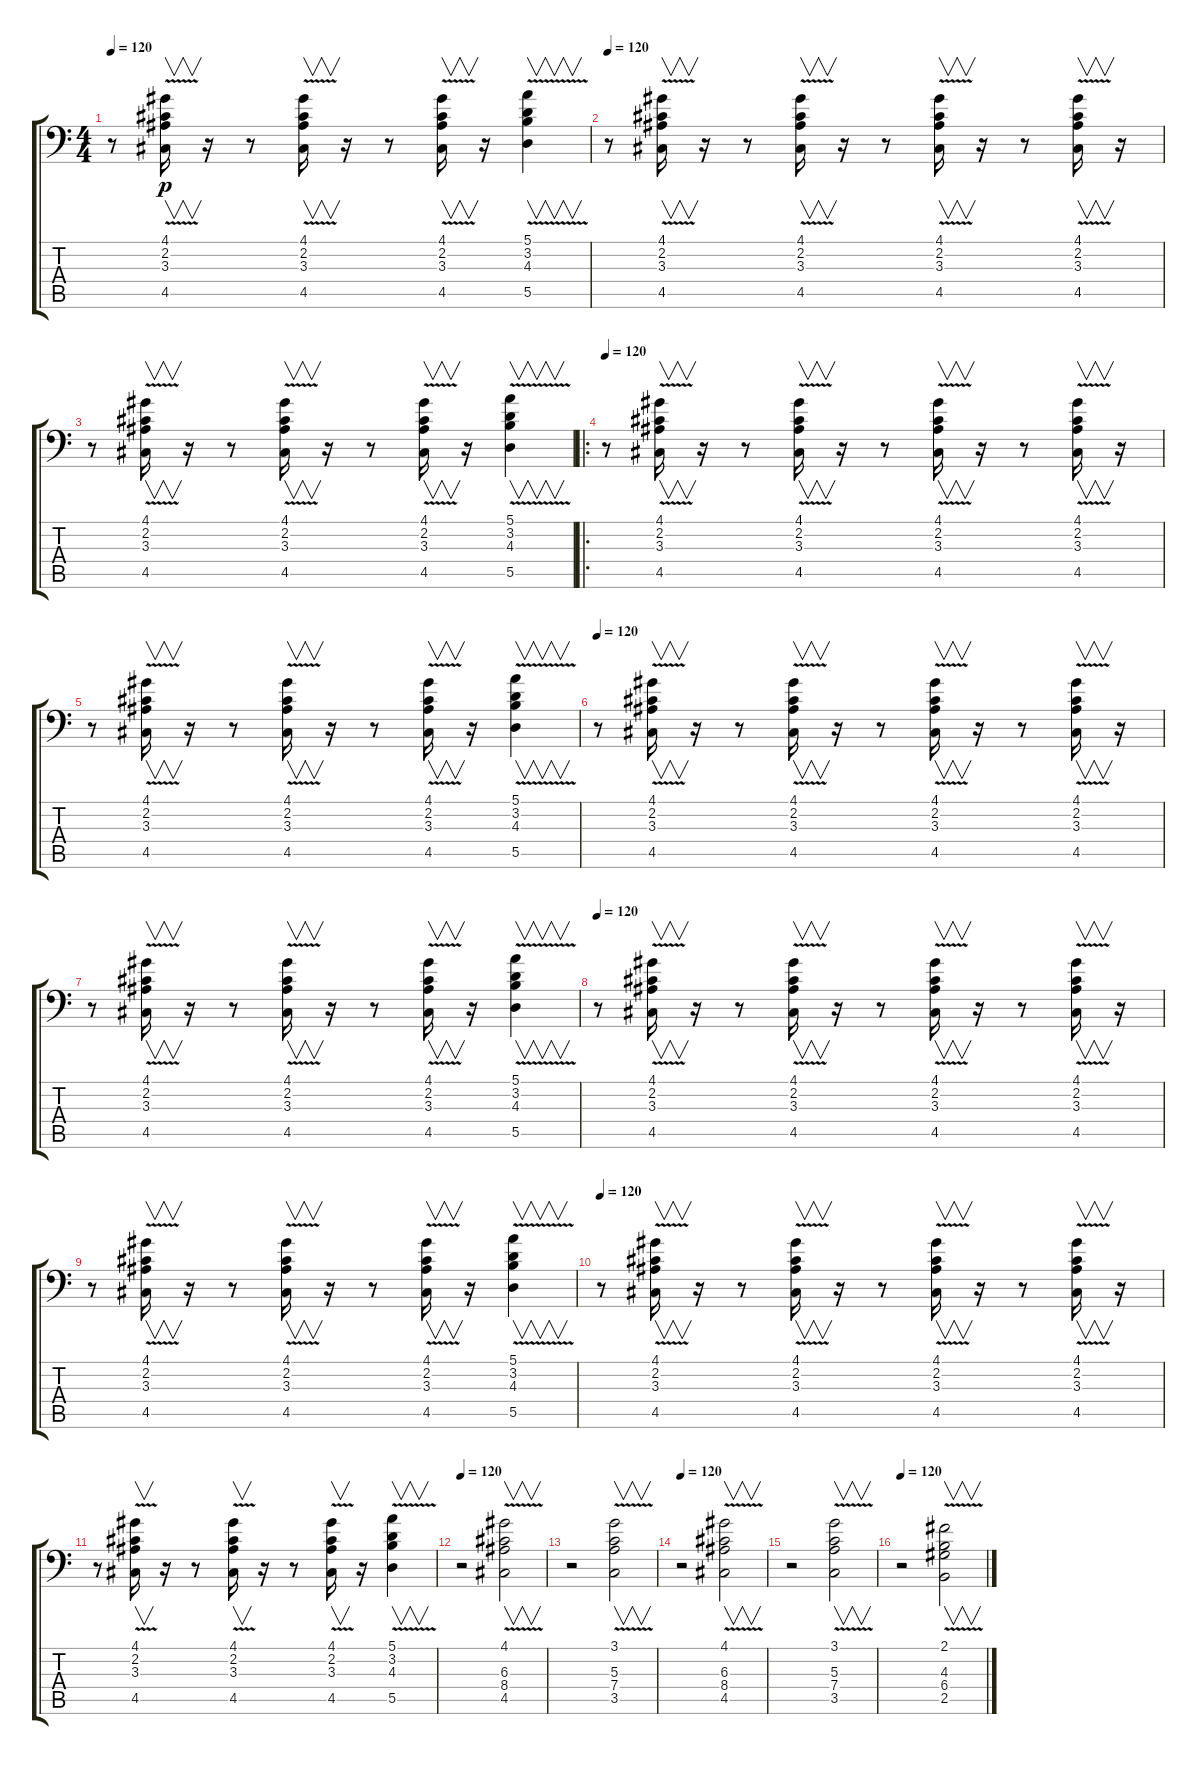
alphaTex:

\track "" {instrument churchorgan}
\staff {score tabs}
\tuning (E4 B3 G3 D3 A2 G1) {hide}
\ts (4 4)
\tempo 120
\clef f4
\ks c
r.8{dy p} (4.1{v} 2.2{v} 3.3{v} 4.5{v}).16{v} r.16 r.8 (4.1{v} 2.2{v} 3.3{v} 4.5{v}).16{v} r.16 r.8 (4.1{v} 2.2{v} 3.3{v} 4.5{v}).16{v} r.16 (5.1{v} 3.2{v} 4.3{v} 5.5{v}).4{v} |
\tempo 120
r.8{volume 11 balance 11 instrument lead6voice} (4.1{v} 2.2{v} 3.3{v} 4.5{v}).16{v} r.16 r.8 (4.1{v} 2.2{v} 3.3{v} 4.5{v}).16{v} r.16 r.8 (4.1{v} 2.2{v} 3.3{v} 4.5{v}).16{v} r.16 r.8 (4.1{v} 2.2{v} 3.3{v} 4.5{v}).16{v} r.16 |
r.8 (4.1{v} 2.2{v} 3.3{v} 4.5{v}).16{v} r.16 r.8 (4.1{v} 2.2{v} 3.3{v} 4.5{v}).16{v} r.16 r.8 (4.1{v} 2.2{v} 3.3{v} 4.5{v}).16{v} r.16 (5.1{v} 3.2{v} 4.3{v} 5.5{v}).4{v} |
\ro
\tempo 120
r.8{volume 11 balance 11 instrument lead6voice} (4.1{v} 2.2{v} 3.3{v} 4.5{v}).16{v} r.16 r.8 (4.1{v} 2.2{v} 3.3{v} 4.5{v}).16{v} r.16 r.8 (4.1{v} 2.2{v} 3.3{v} 4.5{v}).16{v} r.16 r.8 (4.1{v} 2.2{v} 3.3{v} 4.5{v}).16{v} r.16 |
r.8 (4.1{v} 2.2{v} 3.3{v} 4.5{v}).16{v} r.16 r.8 (4.1{v} 2.2{v} 3.3{v} 4.5{v}).16{v} r.16 r.8 (4.1{v} 2.2{v} 3.3{v} 4.5{v}).16{v} r.16 (5.1{v} 3.2{v} 4.3{v} 5.5{v}).4{v} |
\tempo 120
r.8{volume 11 balance 11 instrument lead6voice} (4.1{v} 2.2{v} 3.3{v} 4.5{v}).16{v} r.16 r.8 (4.1{v} 2.2{v} 3.3{v} 4.5{v}).16{v} r.16 r.8 (4.1{v} 2.2{v} 3.3{v} 4.5{v}).16{v} r.16 r.8 (4.1{v} 2.2{v} 3.3{v} 4.5{v}).16{v} r.16 |
r.8 (4.1{v} 2.2{v} 3.3{v} 4.5{v}).16{v} r.16 r.8 (4.1{v} 2.2{v} 3.3{v} 4.5{v}).16{v} r.16 r.8 (4.1{v} 2.2{v} 3.3{v} 4.5{v}).16{v} r.16 (5.1{v} 3.2{v} 4.3{v} 5.5{v}).4{v} |
\tempo 120
r.8{volume 11 balance 11 instrument lead6voice} (4.1{v} 2.2{v} 3.3{v} 4.5{v}).16{v} r.16 r.8 (4.1{v} 2.2{v} 3.3{v} 4.5{v}).16{v} r.16 r.8 (4.1{v} 2.2{v} 3.3{v} 4.5{v}).16{v} r.16 r.8 (4.1{v} 2.2{v} 3.3{v} 4.5{v}).16{v} r.16 |
r.8 (4.1{v} 2.2{v} 3.3{v} 4.5{v}).16{v} r.16 r.8 (4.1{v} 2.2{v} 3.3{v} 4.5{v}).16{v} r.16 r.8 (4.1{v} 2.2{v} 3.3{v} 4.5{v}).16{v} r.16 (5.1{v} 3.2{v} 4.3{v} 5.5{v}).4{v} |
\tempo 120
r.8{volume 11 balance 11 instrument lead6voice} (4.1{v} 2.2{v} 3.3{v} 4.5{v}).16{v} r.16 r.8 (4.1{v} 2.2{v} 3.3{v} 4.5{v}).16{v} r.16 r.8 (4.1{v} 2.2{v} 3.3{v} 4.5{v}).16{v} r.16 r.8 (4.1{v} 2.2{v} 3.3{v} 4.5{v}).16{v} r.16 |
r.8 (4.1{v} 2.2{v} 3.3{v} 4.5{v}).16{v} r.16 r.8 (4.1{v} 2.2{v} 3.3{v} 4.5{v}).16{v} r.16 r.8 (4.1{v} 2.2{v} 3.3{v} 4.5{v}).16{v} r.16 (5.1{v} 3.2{v} 4.3{v} 5.5{v}).4{v} |
\tempo 120
r.2 (4.1{v} 6.3{v} 8.4{v} 4.5{v}).2{v volume 12} |
r.2 (3.1{v} 5.3{v} 7.4{v} 3.5{v}).2{v} |
\tempo 120
r.2 (4.1{v} 6.3{v} 8.4{v} 4.5{v}).2{v} |
r.2 (3.1{v} 5.3{v} 7.4{v} 3.5{v}).2{v} |
\tempo 120
r.2 (2.1{v} 4.3{v} 6.4{v} 2.5{v}).2{v}
